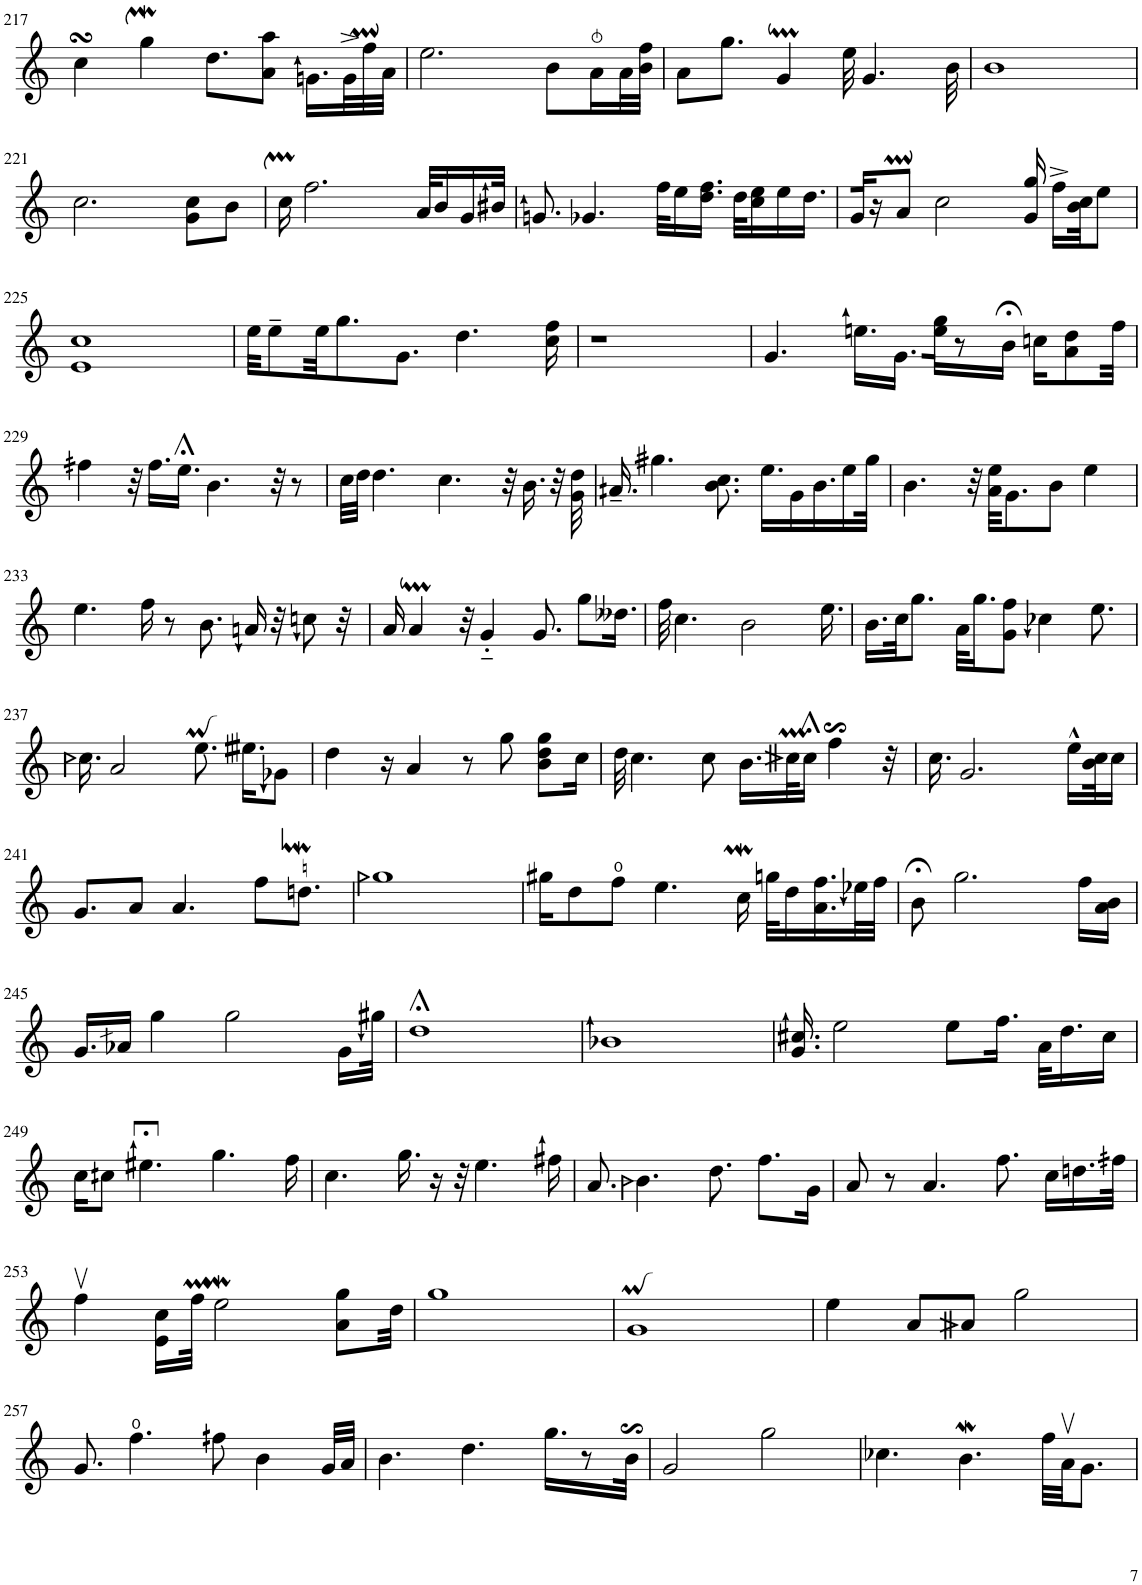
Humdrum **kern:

**kern
*part1
*staff1
*I"Piano
*I'Pno
!!LO:PB:g=z
*clefG2
*k[]
*M4/4
=217
4ccsSSs\
4ggW\
8.dd\L
8a\ 8aa\J
16.gn\LL
32g^\L
32ffM\
32a\JJJ
=218
2.ee\
8b\L
16a\L
32a\L
32b\ 32ff\JJJ
=219
8a\L
8.gg\J
4gM/
32ee\
4.g/
32b\
=220
1b
!!LO:LB:g=z
=221
2.cc\
8g\ 8cc\L
8b\J
=222
16ccM\
2.ff\
32a/KLL
16b/
16g/
32bn/JJk
=223
8.gn/
4.g-X/
32ff\KLL
16ee\
16.dd\ 16.ff\JJ
32dd\KLL
16cc\ 16ee\
16ee\
16.dd\JJ
=224
32g/KLL
16r
8aM/J
2cc\
16g/ 16gg/
16ff^\LL
32b\ 32cc\JK
8ee\J
!!LO:LB:g=z
=225
1e 1cc
=226
32ee\KKL
8ee~\
32ee\KK
8.gg\
8.g\J
4.dd\
16cc\ 16ff\
=227
1r
=228
4.g/
16.een\LL
16.g\JJ
32ee\ 32gg\KKL
8r
16b;<\Jk
16ccn\KL
8a\ 8dd\
32ff\Jkk
!!LO:LB:g=z
=229
4ffn\
32r
16.ff\LL
16.ee;<\JJ
4.b\
32r
8r
=230
32cc\LLL
32dd\JJJ
4.dd\
4.cc\
32r
16.b\
32r
32g\ 32dd\
=231
16.an~/
4.ggn\
8.b\ 8.cc\
16.ee\LL
16g\
16.b\
16ee\
32gg\JJk
=232
4.b\
32r
32a\ 32ee\KKL
8.g\
8b\J
4ee\
!!LO:LB:g=z
=233
4.ee\
16ff\
8r
8.b\
16an/
32r
8ccn\
32r
=234
16a/
4aM/
32r
4g'~/
8.g/
8gg\L
16.dd--X\Jk
=235
32ff\
4.cc\
2b\
16.ee\
=236
16.b\LL
32cc\JK
8.gg\J
32a\KLL
16.gg\J
8g\ 8ff\J
4ccn\
8.ee\
!!LO:LB:g=z
=237
16.ccn\
2a/
8.ee\
16.een\KL
8gn\J
=238
4dd\
16r
4a/
8r
8gg\
8b\ 8dd\ 8gg\L
16cc\Jk
=239
32dd\
4.cc\
8cc\
16.b\LL
32ccnM\K
16cc;<\JJ
4ffs$Ss\
32r
=240
16.cc\
2.g/
16ee^^\LL
32b\ 32cc\K
16cc\JJ
!!LO:LB:g=z
=241
8.g/L
8a/J
4.a/
8ff\L
8.ddnW\J
=242
1ggn
=243
16gg#X\KL
8dd\
8ff\J
4.ee\
16ccw\
32ggn\KLL
16dd\
16.a\ 16.ff\
32een\L
32ff\JJJ
=244
8b;<\
2.gg\
16ff\LL
16a\ 16b\JJ
!!LO:LB:g=z
=245
16.g/LL
16an/JJ
4gg\
2gg\
16g\LL
32ggn\JJk
=246
1dd;<
=247
1bn
=248
16.g/ 16.ccn/
2ee\
8ee\L
16.ff\Jk
32a\KLL
16.dd\
16cc\JJ
!!LO:LB:g=z
=249
16cc\KL
8ccn\J
4.een;<\
4.gg\
16ff\
=250
4.cc\
16.gg\
16r
32r
4.ee\
16ffn\
=251
8.a/
4.bn\
8.dd\
8.ff\L
16g\Jk
=252
8a/
8r
4.a/
8.ff\
16cc\LL
16.ddn\
32ffn\JJk
!!LO:LB:g=z
=253
4ffv\
16e\ 16cc\LL
32ffM\JJk
2eeW\
8a\ 8gg\L
32dd\Jkk
=254
1gg
=255
1g
=256
4ee\
8a/L
8an/J
2gg\
!!LO:LB:g=z
=257
8.g/
4.ff\
8ffn\
4b\
32g/LLL
32a/JJJ
=258
4.b\
4.dd\
16.gg\KL
8r
32bs$sS\Jkk
=259
2g/
2gg\
=260
4.cc-X\
4.bW\
32ff\LLL
32av\JJ
8.g\J
=
*-
